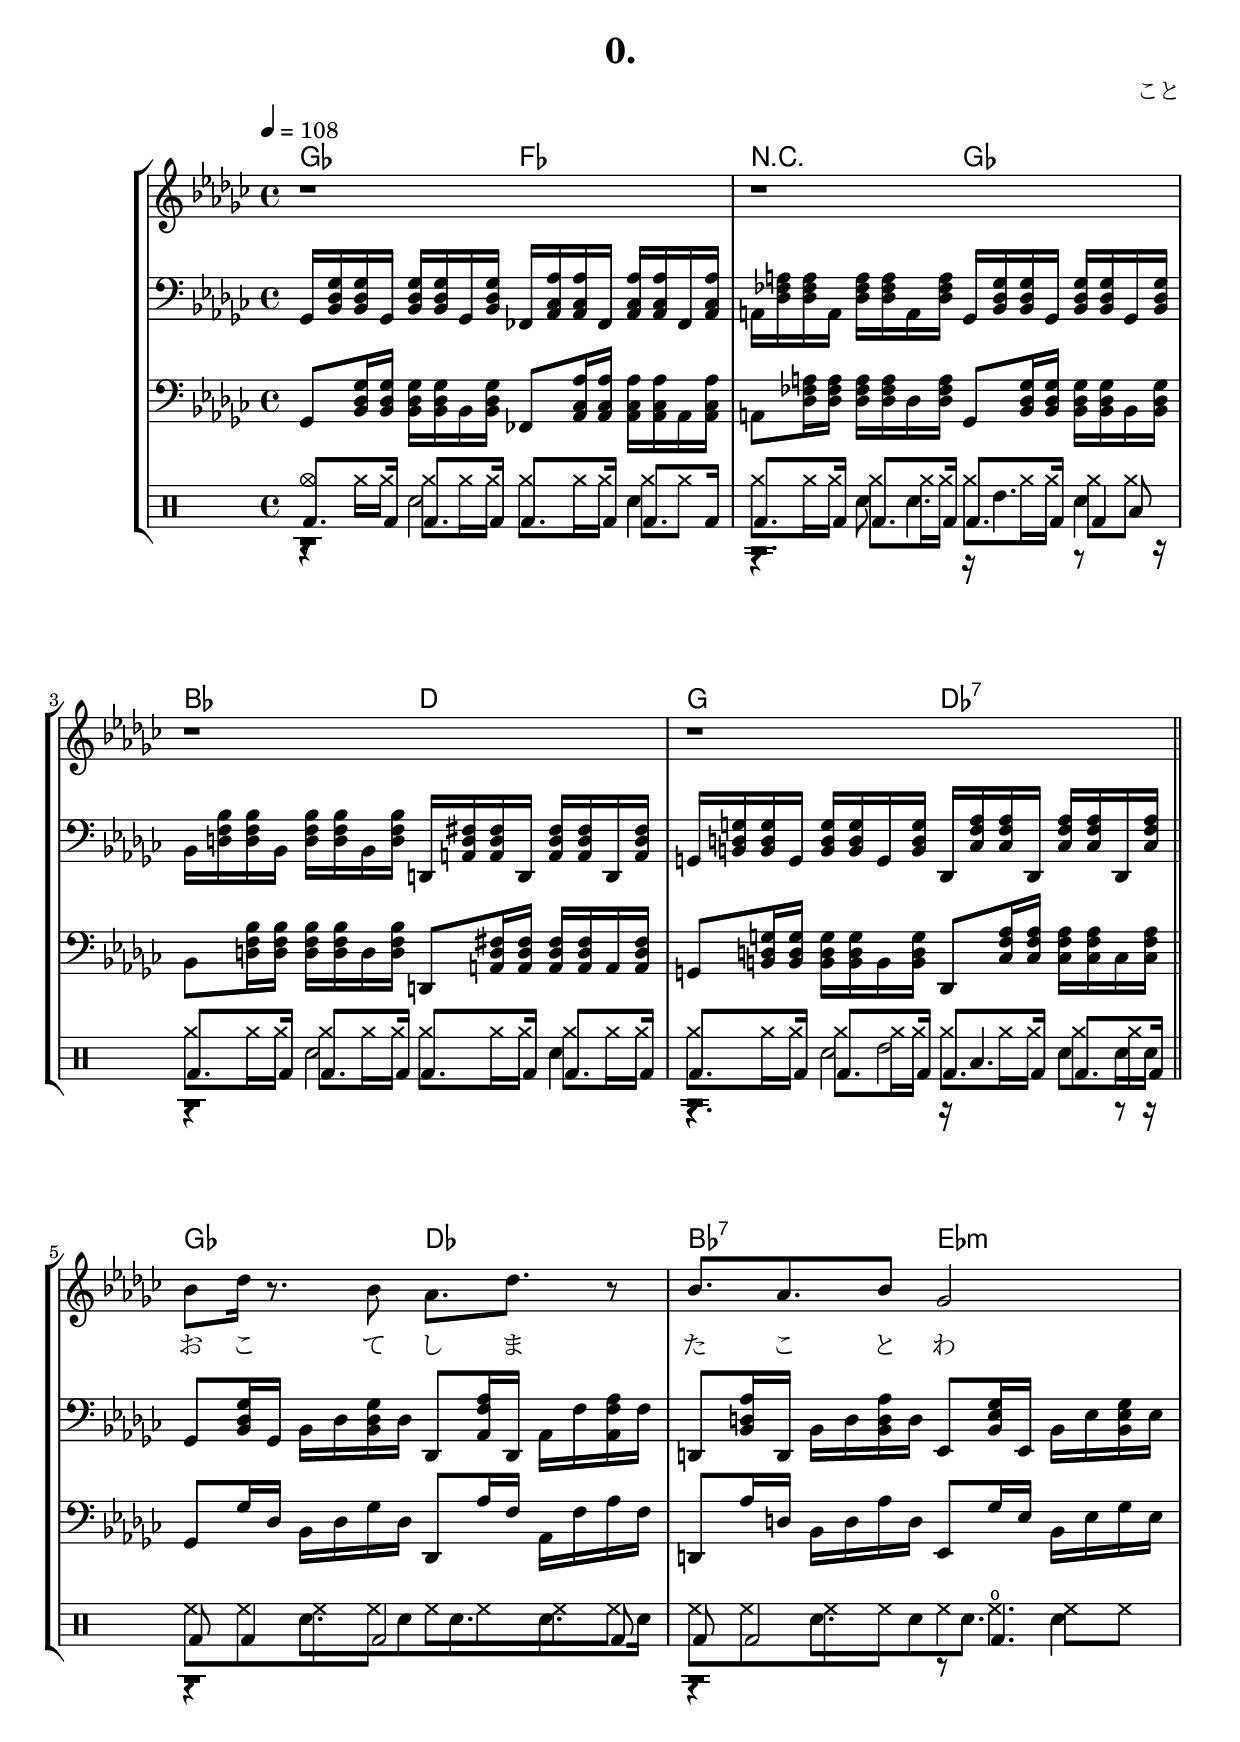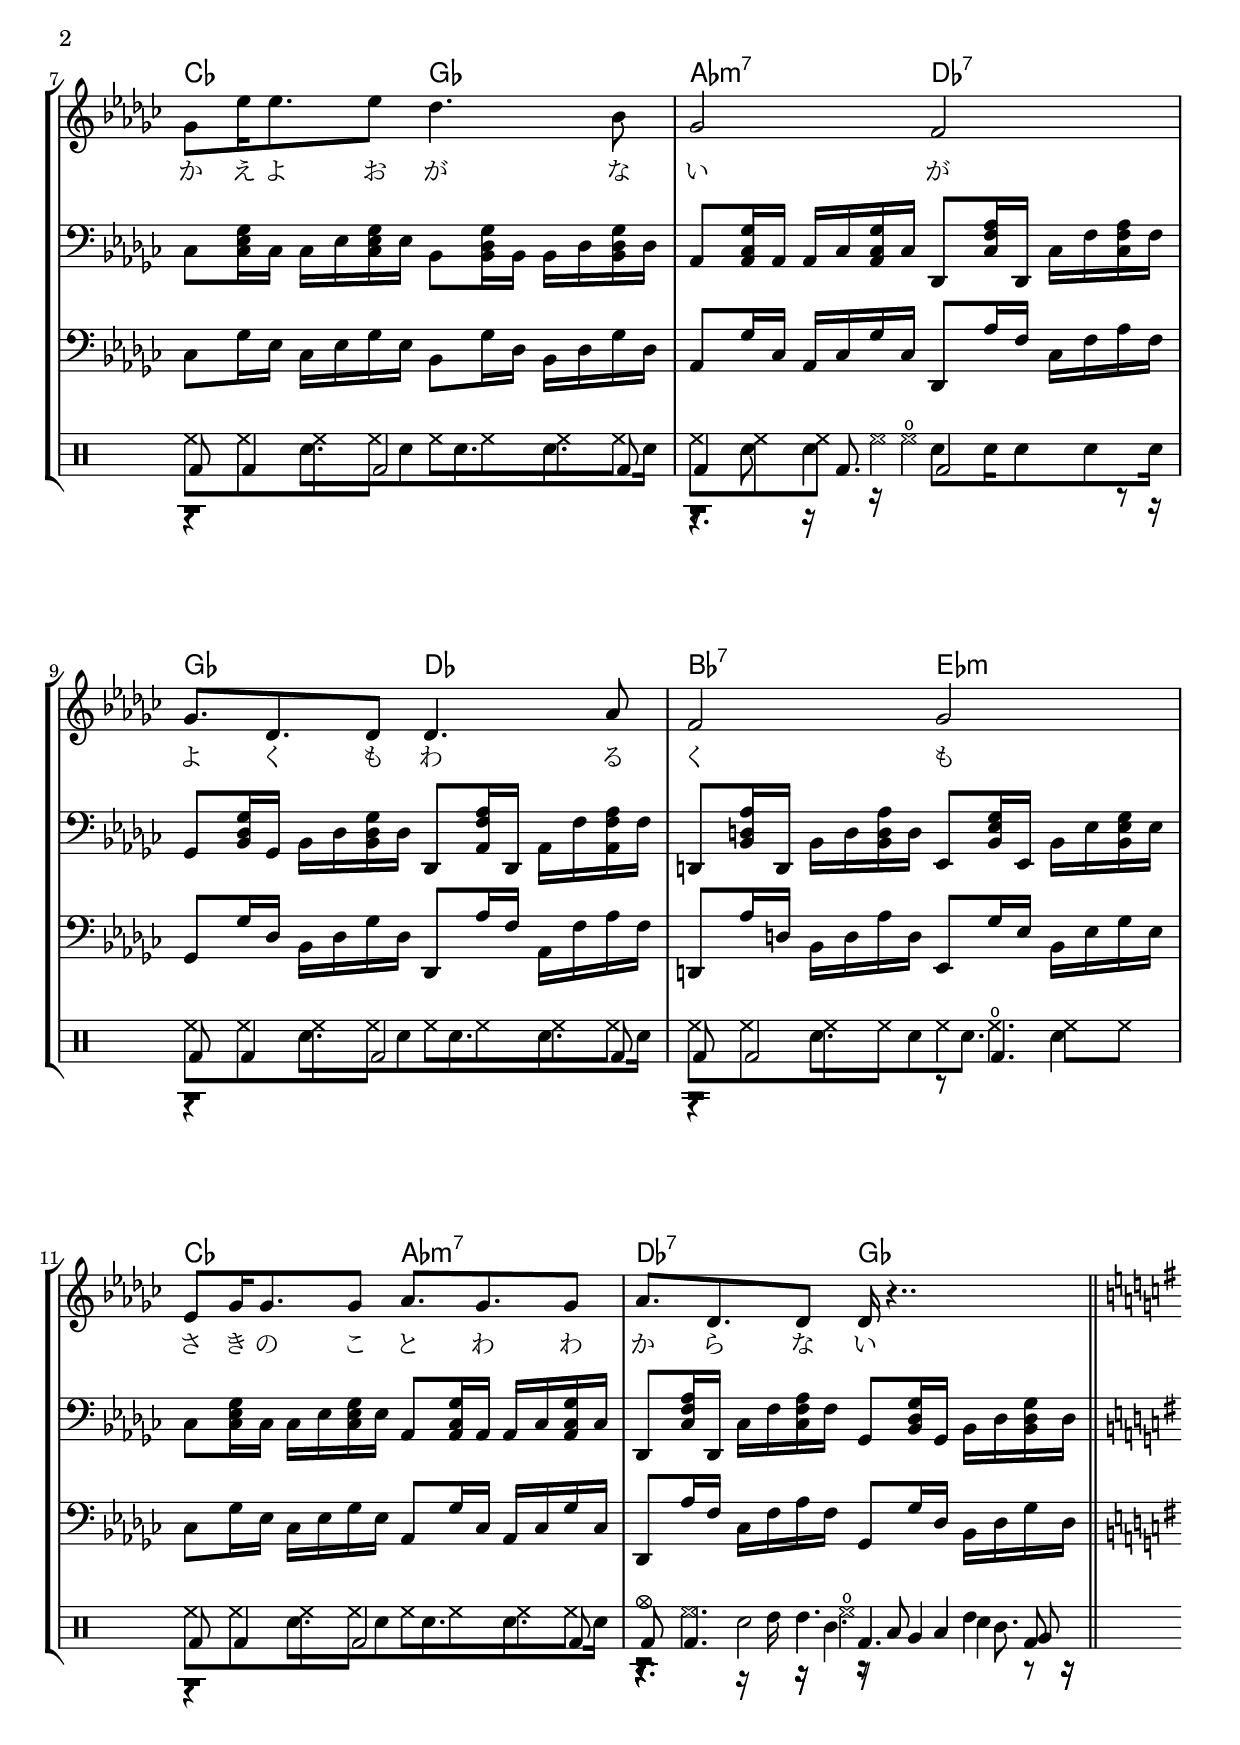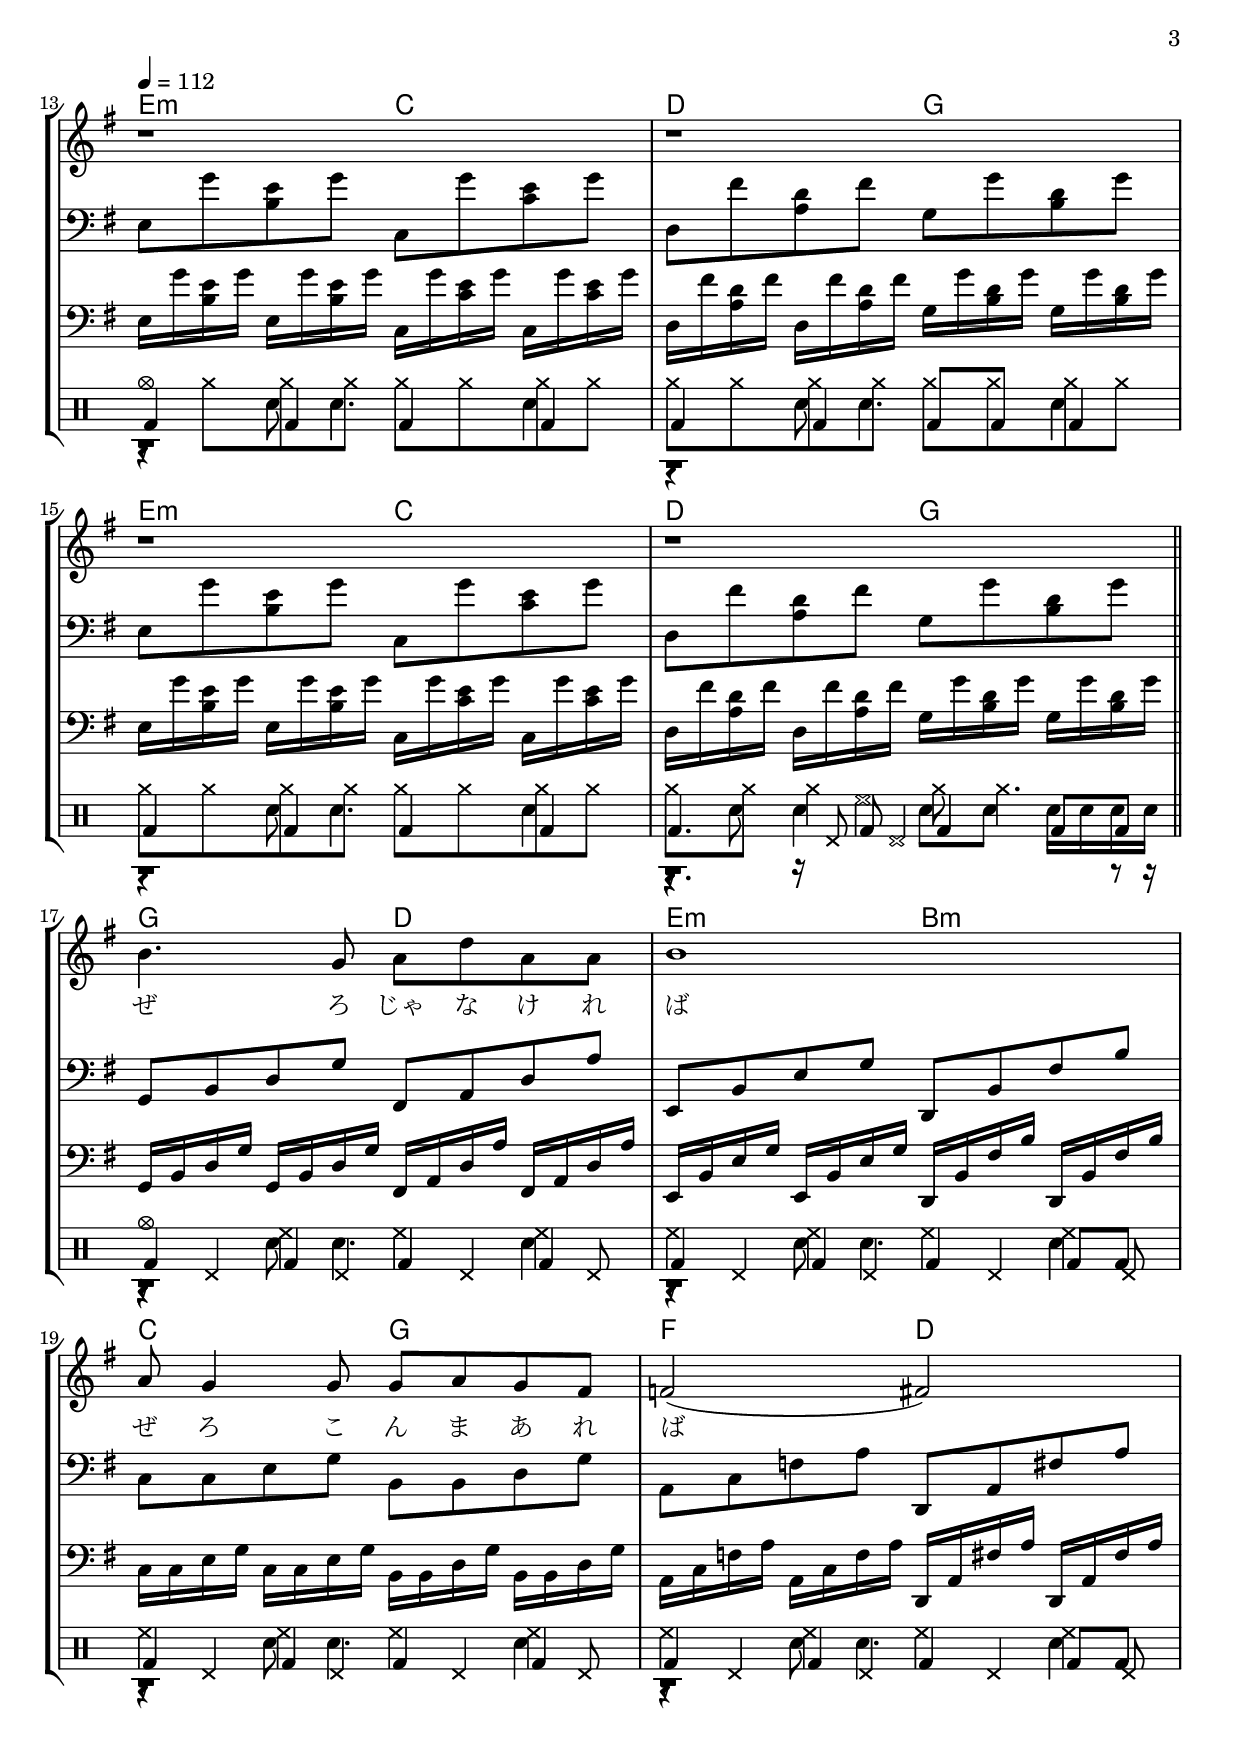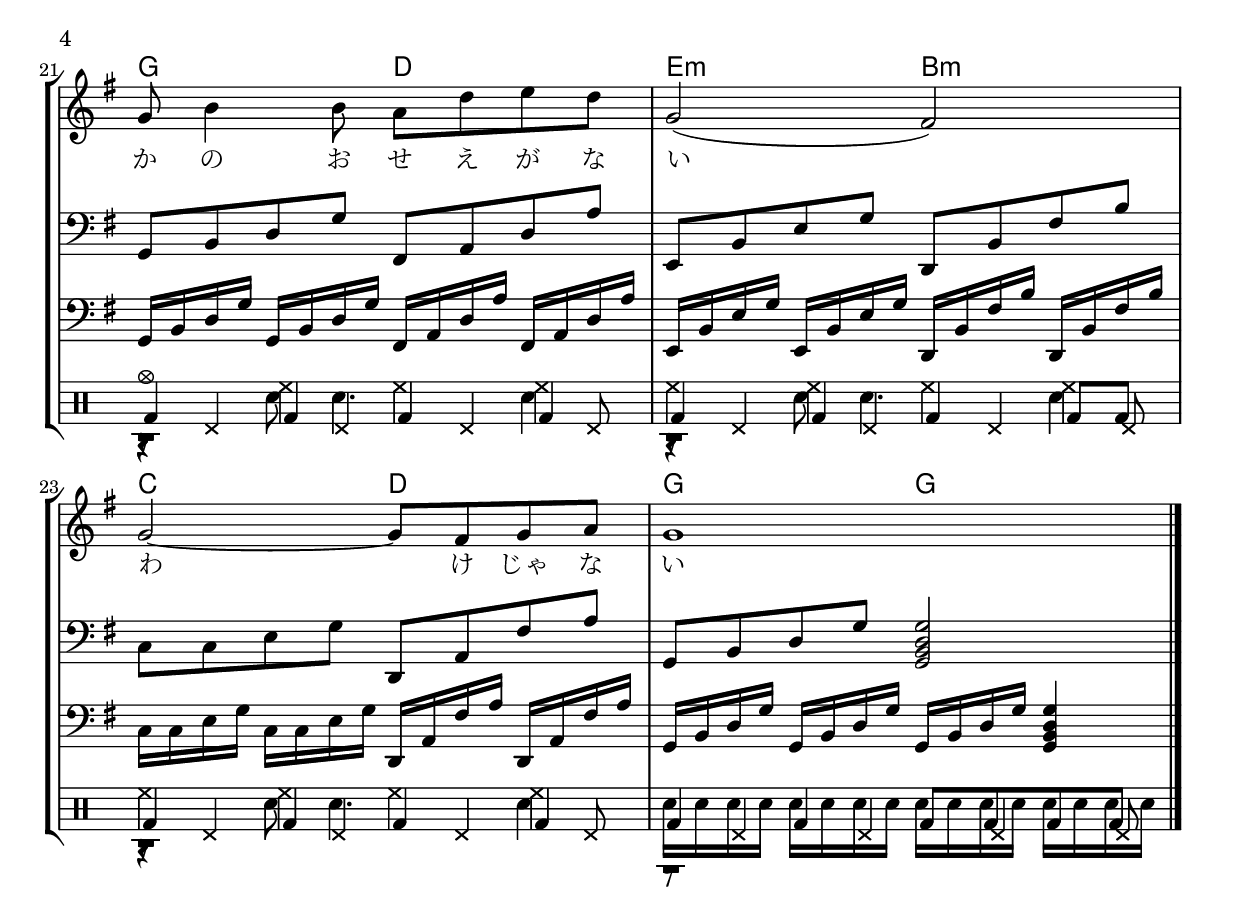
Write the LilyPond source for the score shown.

\version "2.12.1"

\header {
	title = \markup {0.}
	composer = \markup \center-column {こと}
}

harmony = \chordmode {
	ges2 fes r ges bes d g des:7 

	ges des bes:7 es:m ces ges as:min7 des:7 ges des bes:7 es:m ces as:min7 des:7 ges 

	e:m c d g e:m c d g 

	g d e:m b:m c g f d g d e:m b:m c d g g 
}

melody = {
	\key ges \major
	\tempo 4 = 108
	r1 | r1 | r1 | r1   
	\set Staff.midiInstrument = #"mmi0.42"
	 bes'8  des''16  r8.  bes'8  as'8.  des''8.  r8 
	bes'8.  as'8.  bes'8  ges'2 
	ges'8  es''16  es''8.  es''8  des''4.  bes'8 
	ges'2  f'2 
	ges'8.  des'8.  des'8  des'4.  as'8 
	f'2  ges'2 
	es'8  ges'16  ges'8.  ges'8  as'8.  ges'8.  ges'8 
	as'8.  des'8.  des'8  des'16  	r4.. 	\key g \major
	\tempo 4 = 112
	r1 | r1 | r1 | r1   
	\set Staff.midiInstrument = #"mmi0.42"
	 b'4.  g'8  a'8  d''8  a'8  a'8 
	b'1 
	a'8  g'4  g'8  g'8  a'8  g'8  fis'8 
	f'2  (fis'2) 
	g'8  b'4  b'8  a'8  d''8  e''8  d''8 
	g'2  (fis'2) 
	g'2~g'8  fis'8  g'8  a'8 
	g'1
	\bar "|."
}

words = \lyricmode {
	
	お  こ  て  し  ま  た  こ  と  わ  か  え  よ  お  が  な  い  が  よ  く  も  わ  る  く  も  さ  き  の  こ  と  わ  わ  か  ら  な  い  
	
	ぜ  ろ  じゃ  な  け  れ  ば  ぜ  ろ  こ  ん  ま  あ  れ  ば  か  の  お  せ  え  が  な  い  わ  け  じゃ  な  い  
}

tempochange = {
	\tempo 4 = 108
	r1 | r1 | r1 | r1 \bar "||"
	\tempo 4 = 108
	r1 | r1 | r1 | r1 | r1 | r1 | r1 | r1 \bar "||"
	\tempo 4 = 112
	r1 | r1 | r1 | r1 \bar "||"
	\tempo 4 = 112
	r1 | r1 | r1 | r1 | r1 | r1 | r1 | r1 \bar "|."
}

mainacc = {
	\clef bass
	\set Staff.midiInstrument = #"Honky-tonk"
	\key ges \major
	\tempo 4 = 108
	ges,16 <bes, des ges>16 <bes, des ges>16 ges,16   <bes, des ges>16 <bes, des ges>16 ges,16 <bes, des ges>16
	fes,16 <as, ces as>16 <as, ces as>16 fes,16   <as, ces as>16 <as, ces as>16 fes,16 <as, ces as>16
	a,16 <des fes a>16 <des fes a>16 a,16   <des fes a>16 <des fes a>16 a,16 <des fes a>16
	ges,16 <bes, des ges>16 <bes, des ges>16 ges,16   <bes, des ges>16 <bes, des ges>16 ges,16 <bes, des ges>16
	bes,16 <d f bes>16 <d f bes>16 bes,16   <d f bes>16 <d f bes>16 bes,16 <d f bes>16
	d,16 <a, d fis>16 <a, d fis>16 d,16   <a, d fis>16 <a, d fis>16 d,16 <a, d fis>16
	g,16 <b, d g>16 <b, d g>16 g,16   <b, d g>16 <b, d g>16 g,16 <b, d g>16
	des,16 <ces f as>16 <ces f as>16 des,16   <ces f as>16 <ces f as>16 des,16 <ces f as>16
	\bar "||"

	\set Staff.midiInstrument = #"Acoustic grand"
	ges,8 <bes, des ges>16 ges,16   bes,16 des16 <bes, des ges>16 des16
	des,8 <as, f as>16 des,16   as,16 f16 <as, f as>16 f16
	d,8 <bes, d as>16 d,16   bes,16 d16 <bes, d as>16 d16
	es,8 <bes, es ges>16 es,16   bes,16 es16 <bes, es ges>16 es16
	ces8 <ces es ges>16 ces16   ces16 es16 <ces es ges>16 es16
	bes,8 <bes, des ges>16 bes,16   bes,16 des16 <bes, des ges>16 des16
	as,8 <as, ces ges>16 as,16   as,16 ces16 <as, ces ges>16 ces16
	des,8 <ces f as>16 des,16   ces16 f16 <ces f as>16 f16
	ges,8 <bes, des ges>16 ges,16   bes,16 des16 <bes, des ges>16 des16
	des,8 <as, f as>16 des,16   as,16 f16 <as, f as>16 f16
	d,8 <bes, d as>16 d,16   bes,16 d16 <bes, d as>16 d16
	es,8 <bes, es ges>16 es,16   bes,16 es16 <bes, es ges>16 es16
	ces8 <ces es ges>16 ces16   ces16 es16 <ces es ges>16 es16
	as,8 <as, ces ges>16 as,16   as,16 ces16 <as, ces ges>16 ces16
	des,8 <ces f as>16 des,16   ces16 f16 <ces f as>16 f16
	ges,8 <bes, des ges>16 ges,16   bes,16 des16 <bes, des ges>16 des16
	\bar "||"

	\set Staff.midiInstrument = #"Synthbrass 2"
	\key g \major
	\tempo 4 = 112
	e8 g' <b e'> g'
	c8 g' <c' e'> g'
	d8 fis' <a d'> fis'
	g8 g' <b d'> g'
	e8 g' <b e'> g'
	c8 g' <c' e'> g'
	d8 fis' <a d'> fis'
	g8 g' <b d'> g'
	\bar "||"

	\set Staff.midiInstrument = #"Synthbrass 1"
	g,8 b,8 d8 g8
	fis,8 a,8 d8 a8
	e,8 b,8 e8 g8
	d,8 b,8 fis8 b8
	c8 c8 e8 g8
	b,8 b,8 d8 g8
	a,8 c8 f8 a8
	d,8 a,8 fis8 a8
	g,8 b,8 d8 g8
	fis,8 a,8 d8 a8
	e,8 b,8 e8 g8
	d,8 b,8 fis8 b8
	c8 c8 e8 g8
	d,8 a,8 fis8 a8
	g,8 b,8 d8 g8
	<g, b, d g>2
	\bar "|."
}

subacc = {
	\clef bass
	\set Staff.midiInstrument = #"Cello"
	\key ges \major
	\tempo 4 = 108
	ges,8 <bes, des ges>16 <bes, des ges>16   <bes, des ges>16 <bes, des ges>16   bes,16 <bes, des ges>16
	fes,8 <as, ces as>16 <as, ces as>16   <as, ces as>16 <as, ces as>16   as,16 <as, ces as>16
	a,8 <des fes a>16 <des fes a>16   <des fes a>16 <des fes a>16   des16 <des fes a>16
	ges,8 <bes, des ges>16 <bes, des ges>16   <bes, des ges>16 <bes, des ges>16   bes,16 <bes, des ges>16
	bes,8 <d f bes>16 <d f bes>16   <d f bes>16 <d f bes>16   d16 <d f bes>16
	d,8 <a, d fis>16 <a, d fis>16   <a, d fis>16 <a, d fis>16   a,16 <a, d fis>16
	g,8 <b, d g>16 <b, d g>16   <b, d g>16 <b, d g>16   b,16 <b, d g>16
	des,8 <ces f as>16 <ces f as>16   <ces f as>16 <ces f as>16   ces16 <ces f as>16
	\bar "||"

	\set Staff.midiInstrument = #"Violin"
	ges,8 ges16 des16   bes,16 des16 ges16 des16
	des,8 as16 f16   as,16 f16 as16 f16
	d,8 as16 d16   bes,16 d16 as16 d16
	es,8 ges16 es16   bes,16 es16 ges16 es16
	ces8 ges16 es16   ces16 es16 ges16 es16
	bes,8 ges16 des16   bes,16 des16 ges16 des16
	as,8 ges16 ces16   as,16 ces16 ges16 ces16
	des,8 as16 f16   ces16 f16 as16 f16
	ges,8 ges16 des16   bes,16 des16 ges16 des16
	des,8 as16 f16   as,16 f16 as16 f16
	d,8 as16 d16   bes,16 d16 as16 d16
	es,8 ges16 es16   bes,16 es16 ges16 es16
	ces8 ges16 es16   ces16 es16 ges16 es16
	as,8 ges16 ces16   as,16 ces16 ges16 ces16
	des,8 as16 f16   ces16 f16 as16 f16
	ges,8 ges16 des16   bes,16 des16 ges16 des16
	\bar "||"

	\set Staff.midiInstrument = #"Synth Bass 2"
	\key g \major
	\tempo 4 = 112
	e16 g' <b e'> g' e g' <b e'> g'
	c16 g' <c' e'> g' c g' <c' e'> g'
	d16 fis' <a d'> fis' d fis' <a d'> fis'
	g16 g' <b d'> g' g g' <b d'> g'
	e16 g' <b e'> g' e g' <b e'> g'
	c16 g' <c' e'> g' c g' <c' e'> g'
	d16 fis' <a d'> fis' d fis' <a d'> fis'
	g16 g' <b d'> g' g g' <b d'> g'
	\bar "||"

	\set Staff.midiInstrument = #"Synth Bass 1"
	g,16 b, d g g, b, d g
	fis,16 a, d a fis, a, d a
	e,16 b, e g e, b, e g
	d,16 b, fis b d, b, fis b
	c16 c e g c c e g
	b,16 b, d g b, b, d g
	a,16 c f a a, c f a
	d,16 a, fis a d, a, fis a
	g,16 b, d g g, b, d g
	fis,16 a, d a fis, a, d a
	e,16 b, e g e, b, e g
	d,16 b, fis b d, b, fis b
	c16 c e g c c e g
	d,16 a, fis a d, a, fis a
	g,16 b, d g g, b, d g
	g,16 b, d g <g, b, d g>4
	\bar "|."
}

percA = {
	\drummode {
	r8 cymr16 cymr16 cymr8 cymr16 cymr16 cymr8 cymr16 cymr16 cymr8 cymr8  |cymr8 cymr16 cymr16 cymr8 cymr16 cymr16 cymr8 cymr16 cymr16 cymr8 cymr8  |cymr8 cymr16 cymr16 cymr8 cymr16 cymr16 cymr8 cymr16 cymr16 cymr8 cymr16 cymr16  |cymr8 cymr16 cymr16 cymr8 cymr16 cymr16 cymr8 cymr16 cymr16 cymr8 cymr8  \bar "||"
	hh8 hh8 hh8 hh8 hh8 hh8 hh8 hh8  |hh8 hh8 hh8 hh8 hh4 hh8 hh8  |hh8 hh8 hh8 hh8 hh8 hh8 hh8 hh8  |hh8 hh8 hh8 hh2 r8  |hh8 hh8 hh8 hh8 hh8 hh8 hh8 hh8  |hh8 hh8 hh8 hh8 hh4 hh8 hh8  |hh8 hh8 hh8 hh8 hh8 hh8 hh8 hh8  |r8 hh2. r8  \bar "||"
	r8 cymr8 cymr8 cymr8 cymr8 cymr8 cymr8 cymr8  |cymr8 cymr8 cymr8 cymr8 cymr8 cymr8 cymr8 cymr8  |cymr8 cymr8 cymr8 cymr8 cymr8 cymr8 cymr8 cymr8  |cymr8 cymr8 cymr4 cymr8 cymr4.  \bar "||"
	r4 hh4 hh4 hh4  |hh4 hh4 hh4 hh4  |hh4 hh4 hh4 hh4  |hh4 hh4 hh4 hh4  |r4 hh4 hh4 hh4  |hh4 hh4 hh4 hh4  |hh4 hh4 hh4 hh4  |r1  \bar "|."
	}
}

percB = {
	\drummode {
	r4 sn2 sn4  |r4 sn8 sn4. sn4  |r4 sn2 sn4  |r4 sn2 sn8 sn16 sn16  \bar "||"
	r4 sn8. sn8 sn8. sn8. sn16  |r4 sn8. sn8 sn8. sn4  |r4 sn8. sn8 sn8. sn8. sn16  |r8 sn8 sn4 sn8 sn16 sn8 sn8 sn16  |r4 sn8. sn8 sn8. sn8. sn16  |r4 sn8. sn8 sn8. sn4  |r4 sn8. sn8 sn8. sn8. sn16  |r4 sn2 sn4  \bar "||"
	r4 sn8 sn4. sn4  |r4 sn8 sn4. sn4  |r4 sn8 sn4. sn4  |r8 sn8 sn4 sn8 sn8 sn16 sn16 sn16 sn16  \bar "||"
	r4 sn8 sn4. sn4  |r4 sn8 sn4. sn4  |r4 sn8 sn4. sn4  |r4 sn8 sn4. sn4  |r4 sn8 sn4. sn4  |r4 sn8 sn4. sn4  |r4 sn8 sn4. sn4  |sn16 sn16 sn16 sn16 sn16 sn16 sn16 sn16 sn16 sn16 sn16 sn16 sn16 sn16 sn16 sn16  \bar "|."
	}
}

percC = {
	\drummode {
	bd8. bd16 bd8. bd16 bd8. bd16 bd8. bd16  |bd8. bd16 bd8. bd16 bd8. bd16 bd4  |bd8. bd16 bd8. bd16 bd8. bd16 bd8. bd16  |bd8. bd16 bd8. bd16 bd8. bd16 bd8. bd16  \bar "||"
	bd8 bd4 bd2 bd8  |bd8 bd2 bd4.  |bd8 bd4 bd2 bd8  |bd4 r16 bd8. bd2  |bd8 bd4 bd2 bd8  |bd8 bd2 bd4.  |bd8 bd4 bd2 bd8  |bd8 bd4. bd4. bd8  \bar "||"
	bd4 bd4 bd4 bd4  |bd4 bd4 bd8 bd8 bd4  |bd4 bd4 bd4 bd4  |bd4. bd8 bd4 bd8 bd8  \bar "||"
	bd4 bd4 bd4 bd4  |bd4 bd4 bd4 bd8 bd8  |bd4 bd4 bd4 bd4  |bd4 bd4 bd4 bd8 bd8  |bd4 bd4 bd4 bd4  |bd4 bd4 bd4 bd8 bd8  |bd4 bd4 bd4 bd4  |bd4 bd4 bd8 bd8 bd8 bd8  \bar "|."
	}
}

percD = {
	\drummode {
	r1  |r2 r16 tommh4. r16  |r1  |r4. tommh2 r8  \bar "||"
	r1  |r2 r8 hho4.  |r1  |r4. r16 hho2 r16  |r1  |r2 r8 hho4.  |r1  |r4. r16 hho2 r16  \bar "||"
	cymc1  |r1 |r1 |r1 \bar "||"
	r8 hhp4 hhp4 hhp4 hhp8  |r8 hhp4 hhp4 hhp4 hhp8  |r8 hhp4 hhp4 hhp4 hhp8  |r8 hhp4 hhp4 hhp4 hhp8  |r8 hhp4 hhp4 hhp4 hhp8  |r8 hhp4 hhp4 hhp4 hhp8  |r8 hhp4 hhp4 hhp4 hhp8  |r8 hhp4 hhp4 hhp4 hhp8  \bar "|."
	}
}

percE = {
	\drummode {
	r1  |r2. r8 toml8  |r1  |r2 r16 toml4. r16  \bar "||"
	r1 |r1 |r1 |r1 |r1 |r1 |r1 |cymc1  \bar "||"
	r1 |r1 |r1 |r4 r16 hhp8 hhp2 r16  \bar "||"
	cymc1  |r1 |r1 |r1 |cymc1  |r1 |r1 |r1 \bar "|."
	}
}

percF = {
	\drummode {
	cymc1  |r1 |r1 |r1 \bar "||"
	r1 |r1 |r1 |r1 |r1 |r1 |r1 |r4 r16 tommh16 tommh4. tommh4  \bar "||"
	r1 |r1 |r1 |r4. hh2 r8  \bar "||"
	r1 | r1 | r1 | r1 | r1 | r1 | r1 | r1 \bar "|."
	}
}

percG = {
	\drummode {
	r1 | r1 | r1 | r1 \bar "||"
	r1 |r1 |r1 |r1 |r1 |r1 |r1 |r4. r16 tomml4. tomml8.  \bar "||"
	r1 | r1 | r1 | r1 \bar "||"
	r1 | r1 | r1 | r1 | r1 | r1 | r1 | r1 \bar "|."
	}
}

percH = {
	\drummode {
	r1 | r1 | r1 | r1 \bar "||"
	r1 |r1 |r1 |r1 |r1 |r1 |r1 |r2 r16 toml8 toml4 r16  \bar "||"
	r1 | r1 | r1 | r1 \bar "||"
	r1 | r1 | r1 | r1 | r1 | r1 | r1 | r1 \bar "|."
	}
}

percI = {
	\drummode {
	r1 | r1 | r1 | r1 \bar "||"
	r1 |r1 |r1 |r1 |r1 |r1 |r1 |r2 r8 tomfh4 tomfh8  \bar "||"
	r1 | r1 | r1 | r1 \bar "||"
	r1 | r1 | r1 | r1 | r1 | r1 | r1 | r1 \bar "|."
	}
}

\score {
	<<
		\new StaffGroup <<
			\new ChordNames {\harmony}
			\new Voice = "melody" {\melody}
			\new Lyrics \lyricsto "melody" \words
			\new Staff = "mainacc" {\mainacc}
			\new Staff = "subacc" {\subacc}
			\new DrumStaff <<
				\new DrumVoice {\percA}
				\new DrumVoice {\percB}
				\new DrumVoice {\percC}
				\new DrumVoice {\percD}
				\new DrumVoice {\percE}
				\new DrumVoice {\percF}
				\new DrumVoice {\percG}
				\new DrumVoice {\percH}
				\new DrumVoice {\percI}
			>>
		>>
	>>
	\layout { }
}
